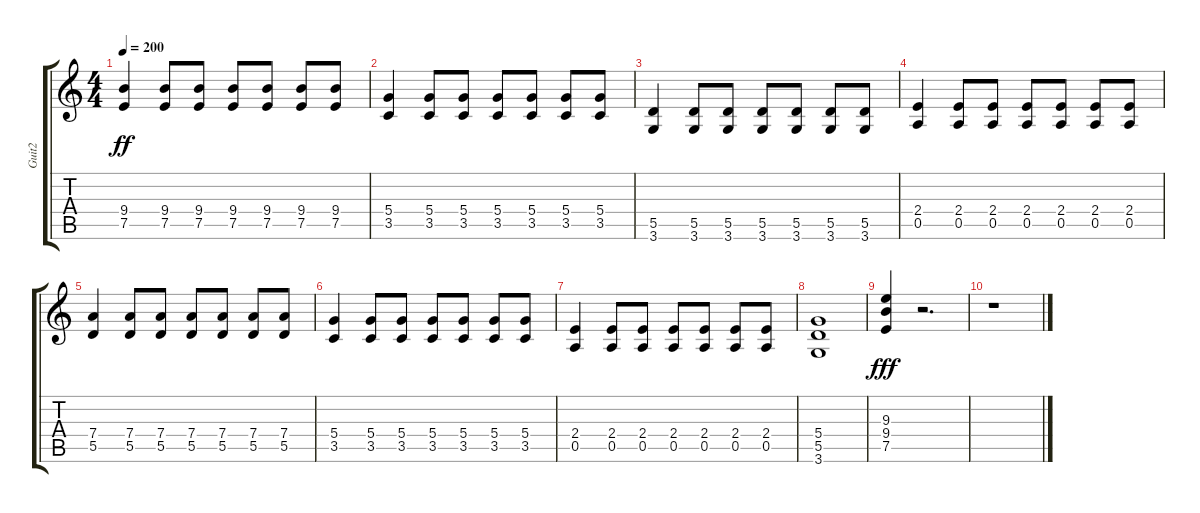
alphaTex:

\track ("Guit2" "Guit2") {instrument overdrivenguitar}
\staff {score tabs}
\tuning (E4 B3 G3 D3 A2 E2) {hide}
\ts (4 4)
\tempo 200
\clef g2
\ks c
(9.4 7.5).4{dy ff} (9.4 7.5).8 (9.4 7.5).8 (9.4 7.5).8 (9.4 7.5).8 (9.4 7.5).8 (9.4 7.5).8 |
(5.4 3.5).4 (5.4 3.5).8 (5.4 3.5).8 (5.4 3.5).8 (5.4 3.5).8 (5.4 3.5).8 (5.4 3.5).8 |
(5.5 3.6).4 (5.5 3.6).8 (5.5 3.6).8 (5.5 3.6).8 (5.5 3.6).8 (5.5 3.6).8 (5.5 3.6).8 |
(2.4 0.5).4 (2.4 0.5).8 (2.4 0.5).8 (2.4 0.5).8 (2.4 0.5).8 (2.4 0.5).8 (2.4 0.5).8 |
(7.4 5.5).4 (7.4 5.5).8 (7.4 5.5).8 (7.4 5.5).8 (7.4 5.5).8 (7.4 5.5).8 (7.4 5.5).8 |
(5.4 3.5).4 (5.4 3.5).8 (5.4 3.5).8 (5.4 3.5).8 (5.4 3.5).8 (5.4 3.5).8 (5.4 3.5).8 |
(2.4 0.5).4 (2.4 0.5).8 (2.4 0.5).8 (2.4 0.5).8 (2.4 0.5).8 (2.4 0.5).8 (2.4 0.5).8 |
(5.4 5.5 3.6).1 |
(9.3 9.4 7.5).4{dy fff} r.2{d} |
r.1
